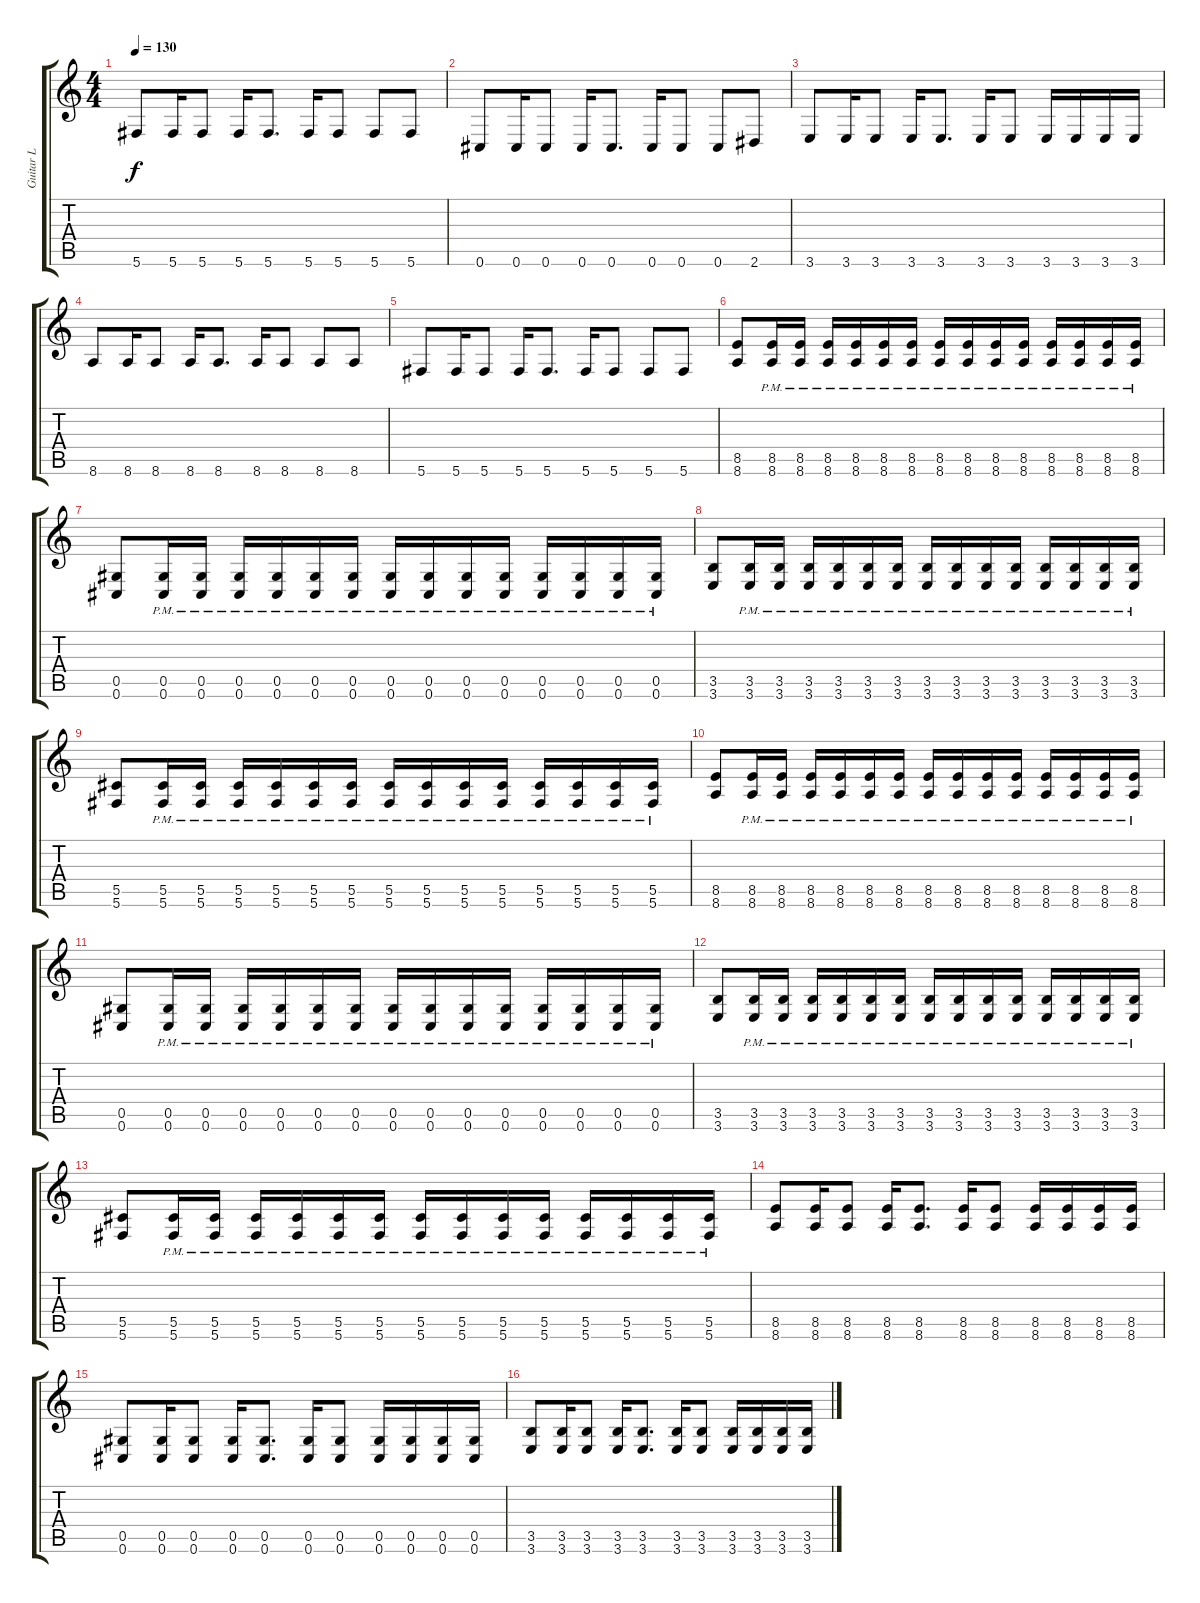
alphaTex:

\track ("Guitar L" "Guitar L") {instrument distortionguitar}
\staff {score tabs}
\tuning (Eb4 Bb3 Gb3 Db3 Ab2 Db2) {hide}
\ts (4 4)
\tempo 130
\clef g2
\ks c
5.6.8{dy f} 5.6.16 5.6.8 5.6.16 5.6.8{d} 5.6.16 5.6.8 5.6.8 5.6.8 |
0.6.8 0.6.16 0.6.8 0.6.16 0.6.8{d} 0.6.16 0.6.8 0.6.8 2.6.8 |
3.6.8 3.6.16 3.6.8 3.6.16 3.6.8{d} 3.6.16 3.6.8 3.6.16 3.6.16 3.6.16 3.6.16 |
8.6.8 8.6.16 8.6.8 8.6.16 8.6.8{d} 8.6.16 8.6.8 8.6.8 8.6.8 |
5.6.8 5.6.16 5.6.8 5.6.16 5.6.8{d} 5.6.16 5.6.8 5.6.8 5.6.8 |
(8.5 8.6).8 (8.5{pm} 8.6{pm}).16 (8.5{pm} 8.6{pm}).16 (8.5{pm} 8.6{pm}).16 (8.5{pm} 8.6{pm}).16 (8.5{pm} 8.6{pm}).16 (8.5{pm} 8.6{pm}).16 (8.5{pm} 8.6{pm}).16 (8.5{pm} 8.6{pm}).16 (8.5{pm} 8.6{pm}).16 (8.5{pm} 8.6{pm}).16 (8.5{pm} 8.6{pm}).16 (8.5{pm} 8.6{pm}).16 (8.5{pm} 8.6{pm}).16 (8.5{pm} 8.6{pm}).16 |
(0.5 0.6).8 (0.5{pm} 0.6{pm}).16 (0.5{pm} 0.6{pm}).16 (0.5{pm} 0.6{pm}).16 (0.5{pm} 0.6{pm}).16 (0.5{pm} 0.6{pm}).16 (0.5{pm} 0.6{pm}).16 (0.5{pm} 0.6{pm}).16 (0.5{pm} 0.6{pm}).16 (0.5{pm} 0.6{pm}).16 (0.5{pm} 0.6{pm}).16 (0.5{pm} 0.6{pm}).16 (0.5{pm} 0.6{pm}).16 (0.5{pm} 0.6{pm}).16 (0.5{pm} 0.6{pm}).16 |
(3.5 3.6).8 (3.5{pm} 3.6{pm}).16 (3.5{pm} 3.6{pm}).16 (3.5{pm} 3.6{pm}).16 (3.5{pm} 3.6{pm}).16 (3.5{pm} 3.6{pm}).16 (3.5{pm} 3.6{pm}).16 (3.5{pm} 3.6{pm}).16 (3.5{pm} 3.6{pm}).16 (3.5{pm} 3.6{pm}).16 (3.5{pm} 3.6{pm}).16 (3.5{pm} 3.6{pm}).16 (3.5{pm} 3.6{pm}).16 (3.5{pm} 3.6{pm}).16 (3.5{pm} 3.6{pm}).16 |
(5.5 5.6).8 (5.5{pm} 5.6{pm}).16 (5.5{pm} 5.6{pm}).16 (5.5{pm} 5.6{pm}).16 (5.5{pm} 5.6{pm}).16 (5.5{pm} 5.6{pm}).16 (5.5{pm} 5.6{pm}).16 (5.5{pm} 5.6{pm}).16 (5.5{pm} 5.6{pm}).16 (5.5{pm} 5.6{pm}).16 (5.5{pm} 5.6{pm}).16 (5.5{pm} 5.6{pm}).16 (5.5{pm} 5.6{pm}).16 (5.5{pm} 5.6{pm}).16 (5.5{pm} 5.6{pm}).16 |
(8.5 8.6).8 (8.5{pm} 8.6{pm}).16 (8.5{pm} 8.6{pm}).16 (8.5{pm} 8.6{pm}).16 (8.5{pm} 8.6{pm}).16 (8.5{pm} 8.6{pm}).16 (8.5{pm} 8.6{pm}).16 (8.5{pm} 8.6{pm}).16 (8.5{pm} 8.6{pm}).16 (8.5{pm} 8.6{pm}).16 (8.5{pm} 8.6{pm}).16 (8.5{pm} 8.6{pm}).16 (8.5{pm} 8.6{pm}).16 (8.5{pm} 8.6{pm}).16 (8.5{pm} 8.6{pm}).16 |
(0.5 0.6).8 (0.5{pm} 0.6{pm}).16 (0.5{pm} 0.6{pm}).16 (0.5{pm} 0.6{pm}).16 (0.5{pm} 0.6{pm}).16 (0.5{pm} 0.6{pm}).16 (0.5{pm} 0.6{pm}).16 (0.5{pm} 0.6{pm}).16 (0.5{pm} 0.6{pm}).16 (0.5{pm} 0.6{pm}).16 (0.5{pm} 0.6{pm}).16 (0.5{pm} 0.6{pm}).16 (0.5{pm} 0.6{pm}).16 (0.5{pm} 0.6{pm}).16 (0.5{pm} 0.6{pm}).16 |
(3.5 3.6).8 (3.5{pm} 3.6{pm}).16 (3.5{pm} 3.6{pm}).16 (3.5{pm} 3.6{pm}).16 (3.5{pm} 3.6{pm}).16 (3.5{pm} 3.6{pm}).16 (3.5{pm} 3.6{pm}).16 (3.5{pm} 3.6{pm}).16 (3.5{pm} 3.6{pm}).16 (3.5{pm} 3.6{pm}).16 (3.5{pm} 3.6{pm}).16 (3.5{pm} 3.6{pm}).16 (3.5{pm} 3.6{pm}).16 (3.5{pm} 3.6{pm}).16 (3.5{pm} 3.6{pm}).16 |
(5.5 5.6).8 (5.5{pm} 5.6{pm}).16 (5.5{pm} 5.6{pm}).16 (5.5{pm} 5.6{pm}).16 (5.5{pm} 5.6{pm}).16 (5.5{pm} 5.6{pm}).16 (5.5{pm} 5.6{pm}).16 (5.5{pm} 5.6{pm}).16 (5.5{pm} 5.6{pm}).16 (5.5{pm} 5.6{pm}).16 (5.5{pm} 5.6{pm}).16 (5.5{pm} 5.6{pm}).16 (5.5{pm} 5.6{pm}).16 (5.5{pm} 5.6{pm}).16 (5.5{pm} 5.6{pm}).16 |
(8.5 8.6).8 (8.5 8.6).16 (8.5 8.6).8 (8.5 8.6).16 (8.5 8.6).8{d} (8.5 8.6).16 (8.5 8.6).8 (8.5 8.6).16 (8.5 8.6).16 (8.5 8.6).16 (8.5 8.6).16 |
(0.5 0.6).8 (0.5 0.6).16 (0.5 0.6).8 (0.5 0.6).16 (0.5 0.6).8{d} (0.5 0.6).16 (0.5 0.6).8 (0.5 0.6).16 (0.5 0.6).16 (0.5 0.6).16 (0.5 0.6).16 |
(3.5 3.6).8 (3.5 3.6).16 (3.5 3.6).8 (3.5 3.6).16 (3.5 3.6).8{d} (3.5 3.6).16 (3.5 3.6).8 (3.5 3.6).16 (3.5 3.6).16 (3.5 3.6).16 (3.5 3.6).16
